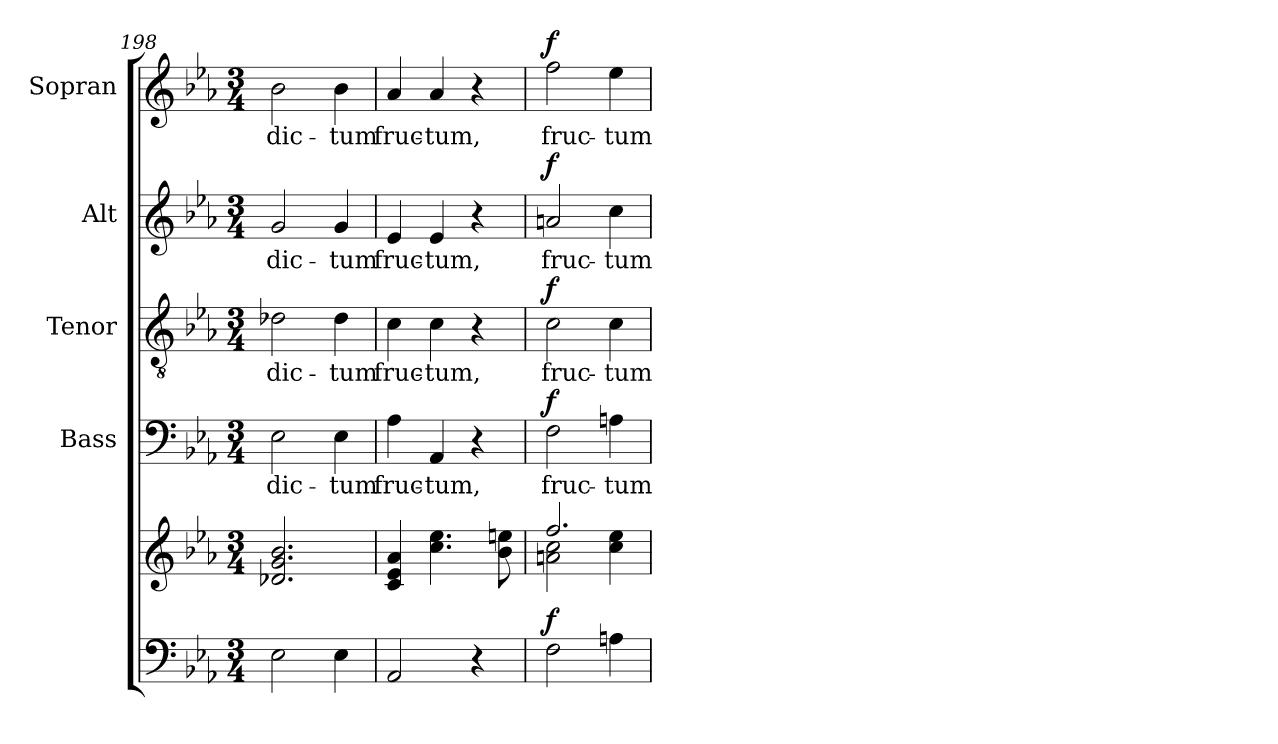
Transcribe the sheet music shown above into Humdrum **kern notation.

**kern	**kern	**dynam	**kern	**text	**dynam	**kern	**text	**dynam	**kern	**text	**dynam	**kern	**text	**dynam
*part5	*part5	*part5	*part4	*part4	*part4	*part3	*part3	*part3	*part2	*part2	*part2	*part1	*part1	*part1
*staff6	*staff5	*staff5/6	*staff4	*staff4	*staff4	*staff3	*staff3	*staff3	*staff2	*staff2	*staff2	*staff1	*staff1	*staff1
*	*	*	*I"Bass	*	*	*I"Tenor	*	*	*I"Alt	*	*	*I"Sopran	*	*
*	*	*	*I'B.	*	*	*I'T.	*	*	*I'A.	*	*	*I'S.	*	*
*clefF4	*clefG2	*	*clefF4	*	*	*clefGv2	*	*	*clefG2	*	*	*clefG2	*	*
*k[b-e-a-]	*k[b-e-a-]	*	*k[b-e-a-]	*	*	*k[b-e-a-]	*	*	*k[b-e-a-]	*	*	*k[b-e-a-]	*	*
*E-:	*E-:	*	*E-:	*	*	*E-:	*	*	*E-:	*	*	*E-:	*	*
*M3/4	*M3/4	*	*M3/4	*	*	*M3/4	*	*	*M3/4	*	*	*M3/4	*	*
=198	=198	=198	=198	=198	=198	=198	=198	=198	=198	=198	=198	=198	=198	=198
!	!	!	!	!LO:LY:b	!	!	!LO:LY:b	!	!	!LO:LY:b	!	!	!LO:LY:b	!
2E-\	2.d-X/ 2.g/ 2.b-/	.	2E-\	-dic-	.	2d-X\	-dic-	.	2g/	-dic-	.	2b-\	-dic-	.
!	!	!	!	!LO:LY:b	!	!	!LO:LY:b	!	!	!LO:LY:b	!	!	!LO:LY:b	!
4E-\	.	.	4E-\	-tum	.	4d-\	-tum	.	4g/	-tum	.	4b-\	-tum	.
=199	=199	=199	=199	=199	=199	=199	=199	=199	=199	=199	=199	=199	=199	=199
!	!	!	!	!LO:LY:b	!	!	!LO:LY:b	!	!	!LO:LY:b	!	!	!LO:LY:b	!
2AA-/	4c/ 4e-/ 4a-/	.	4A-\	fruc-	.	4c\	fruc-	.	4e-/	fruc-	.	4a-/	fruc-	.
!	!	!	!	!LO:LY:b	!	!	!LO:LY:b	!	!	!LO:LY:b	!	!	!LO:LY:b	!
.	4.cc\ 4.ee-\	.	4AA-/	-tum,	.	4c\	-tum,	.	4e-/	-tum,	.	4a-/	-tum,	.
4r	.	.	4r	.	.	4r	.	.	4r	.	.	4r	.	.
.	8b-\ 8een\	.	.	.	.	.	.	.	.	.	.	.	.	.
=200	=200	=200	=200	=200	=200	=200	=200	=200	=200	=200	=200	=200	=200	=200
*	*^	*	*	*	*	*	*	*	*	*	*	*	*	*
!	!	!	!LO:DY:a=2	!	!LO:LY:b	!LO:DY:a	!	!LO:LY:b	!LO:DY:a	!	!LO:LY:b	!LO:DY:a	!	!LO:LY:b	!LO:DY:a
2F\	2.ff/	2an\ 2cc\	f	2F\	fruc-	f	2c\	fruc-	f	2an/	fruc-	f	2ff\	fruc-	f
!	!	!	!	!	!LO:LY:b	!	!	!LO:LY:b	!	!	!LO:LY:b	!	!	!LO:LY:b	!
4An\	.	4cc\ 4ee-\	.	4An\	-tum	.	4c\	-tum	.	4cc\	-tum	.	4ee-\	-tum	.
*	*v	*v	*	*	*	*	*	*	*	*	*	*	*	*	*
=	=	=	=	=	=	=	=	=	=	=	=	=	=	=
*-	*-	*-	*-	*-	*-	*-	*-	*-	*-	*-	*-	*-	*-	*-
